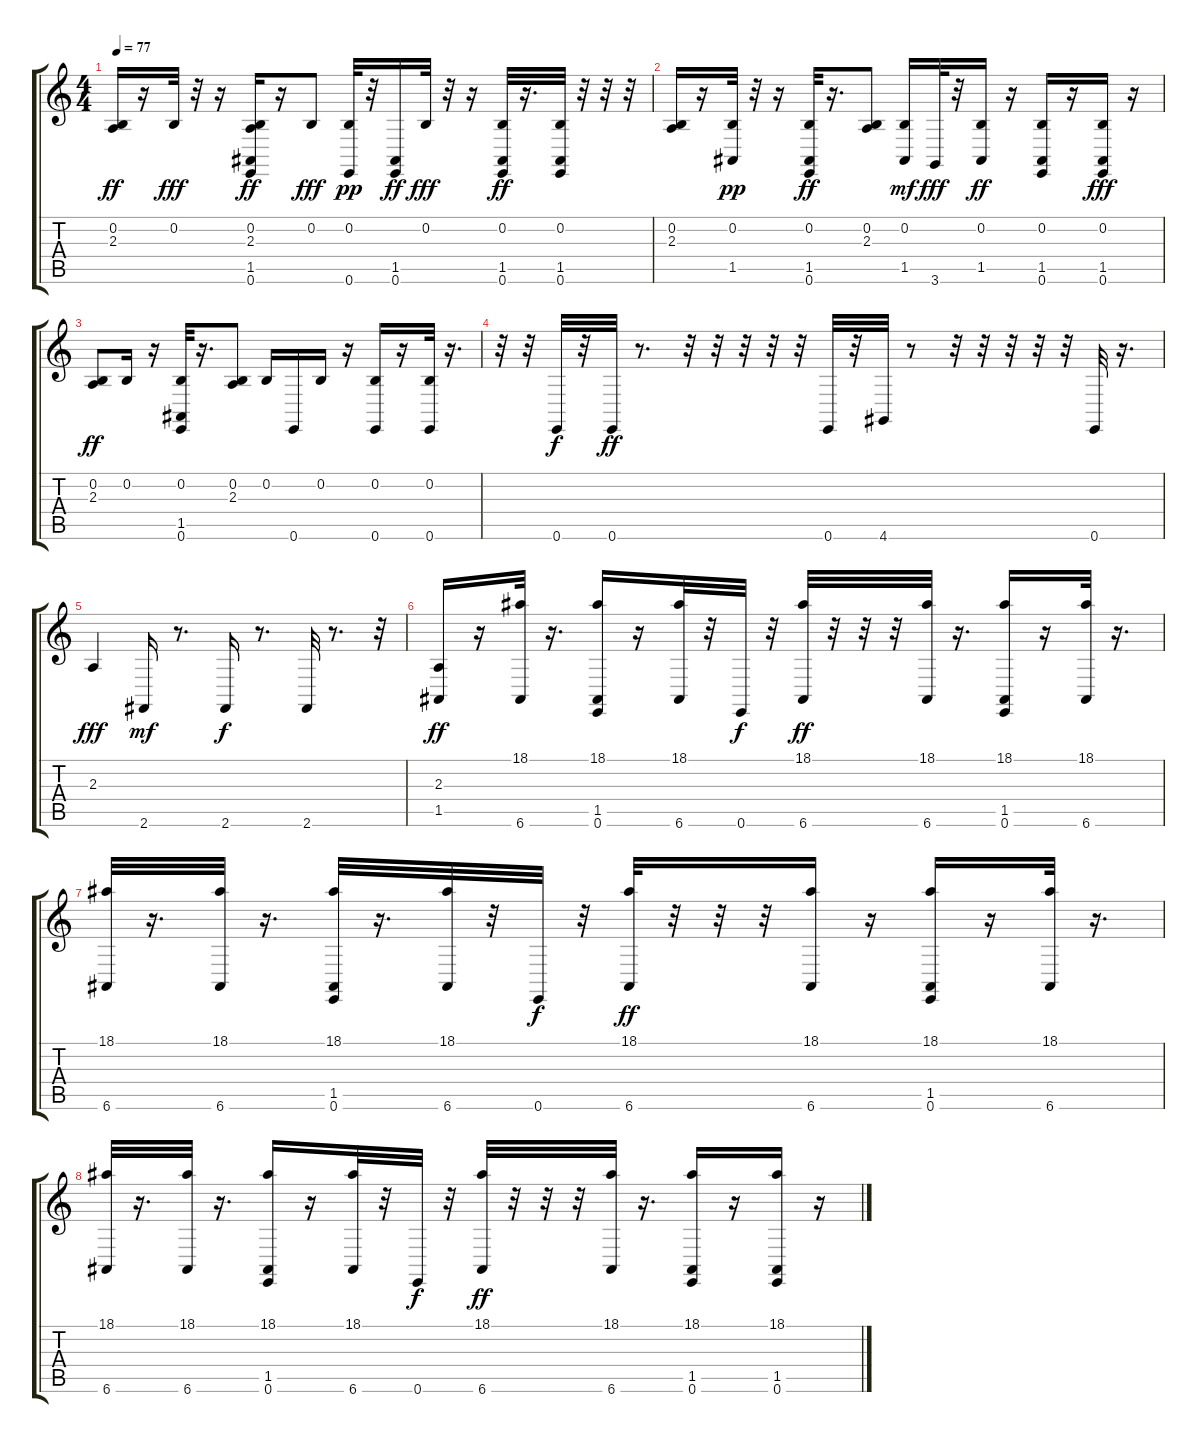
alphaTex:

\track "" {instrument electricgrandpiano}
\staff {score tabs}
\tuning (E4 B3 G3 D3 A2 E2) {hide}
\ts (4 4)
\tempo 77
\clef g2
\ks c
(0.2 2.3).16{dy ff} r.16 0.2.32{dy fff} r.32 r.16 (0.2 2.3 1.5 0.6).16{dy ff} r.16 0.2.8{dy fff} (0.2 0.6).32{dy pp} r.32 (1.5 0.6).16{dy ff} 0.2.32{dy fff} r.32 r.16 (0.2 1.5 0.6).32{dy ff} r.16{d} (0.2 1.5 0.6).32 r.32 r.32 r.32 |
(0.2 2.3).16 r.16 (0.2 1.5).32{dy pp} r.32 r.16 (0.2 1.5 0.6).32{dy ff} r.16{d} (0.2 2.3).8 (0.2 1.5).16{dy mf} 3.6.32{dy fff} r.32 (0.2 1.5).16{dy ff} r.16 (0.2 1.5 0.6).16 r.16 (0.2 1.5 0.6).16{dy fff} r.16 |
(0.2 2.3).8{dy ff} 0.2.16 r.16 (0.2 1.5 0.6).32 r.16{d} (0.2 2.3).8 0.2.16 0.6.16 0.2.16 r.16 (0.2 0.6).16 r.16 (0.2 0.6).32 r.16{d} |
r.32 r.32 0.6.32{dy f} r.32 0.6.32{dy ff} r.8{d} r.32 r.32 r.32 r.32 r.32 0.6.32 r.32 4.6.32 r.8 r.32 r.32 r.32 r.32 r.32 0.6.32 r.16{d} |
2.3.4{dy fff} 2.6.16{dy mf} r.8{d} 2.6.16{dy f} r.8{d} 2.6.32 r.8{d} r.32 |
(2.3 1.5).16{dy ff} r.16 (18.1 6.6).32 r.16{d} (18.1 1.5 0.6).16 r.16 (18.1 6.6).32 r.32 0.6.32{dy f} r.32 (18.1 6.6).32{dy ff} r.32 r.32 r.32 (18.1 6.6).32 r.16{d} (18.1 1.5 0.6).16 r.16 (18.1 6.6).32 r.16{d} |
(18.1 6.6).32 r.16{d} (18.1 6.6).32 r.16{d} (18.1 1.5 0.6).32 r.16{d} (18.1 6.6).32 r.32 0.6.32{dy f} r.32 (18.1 6.6).32{dy ff} r.32 r.32 r.32 (18.1 6.6).16 r.16 (18.1 1.5 0.6).16 r.16 (18.1 6.6).32 r.16{d} |
(18.1 6.6).32 r.16{d} (18.1 6.6).32 r.16{d} (18.1 1.5 0.6).16 r.16 (18.1 6.6).32 r.32 0.6.32{dy f} r.32 (18.1 6.6).32{dy ff} r.32 r.32 r.32 (18.1 6.6).32 r.16{d} (18.1 1.5 0.6).16 r.16 (18.1 1.5 0.6).16 r.16
